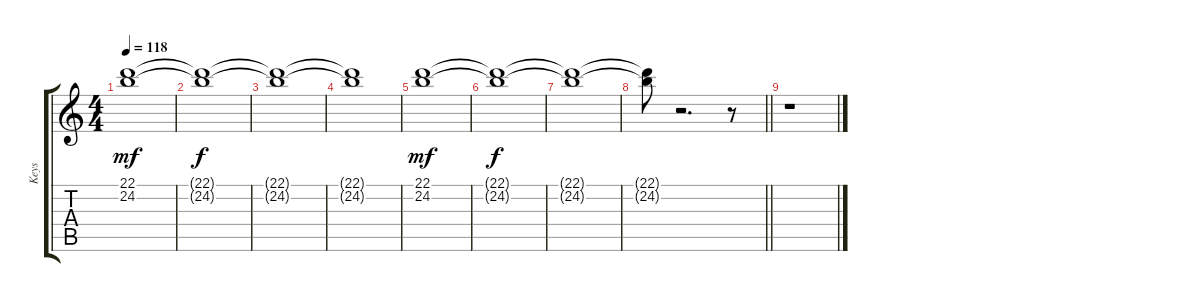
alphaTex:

\track ("Keys" "Keys") {instrument rockorgan}
\staff {score tabs}
\tuning (E4 B3 G3 D3 A2 E2) {hide}
\ts (4 4)
\tempo 118
\clef g2
\ks c
(22.1 24.2).1{dy mf} |
(22.1{t} 24.2{t}).1{dy f} |
(22.1{t} 24.2{t}).1 |
(22.1{t} 24.2{t}).1 |
(22.1 24.2).1{dy mf} |
(22.1{t} 24.2{t}).1{dy f} |
(22.1{t} 24.2{t}).1 |
\barLineRight lightlight
(22.1{t} 24.2{t}).8 r.2{d} r.8 |
r.1
